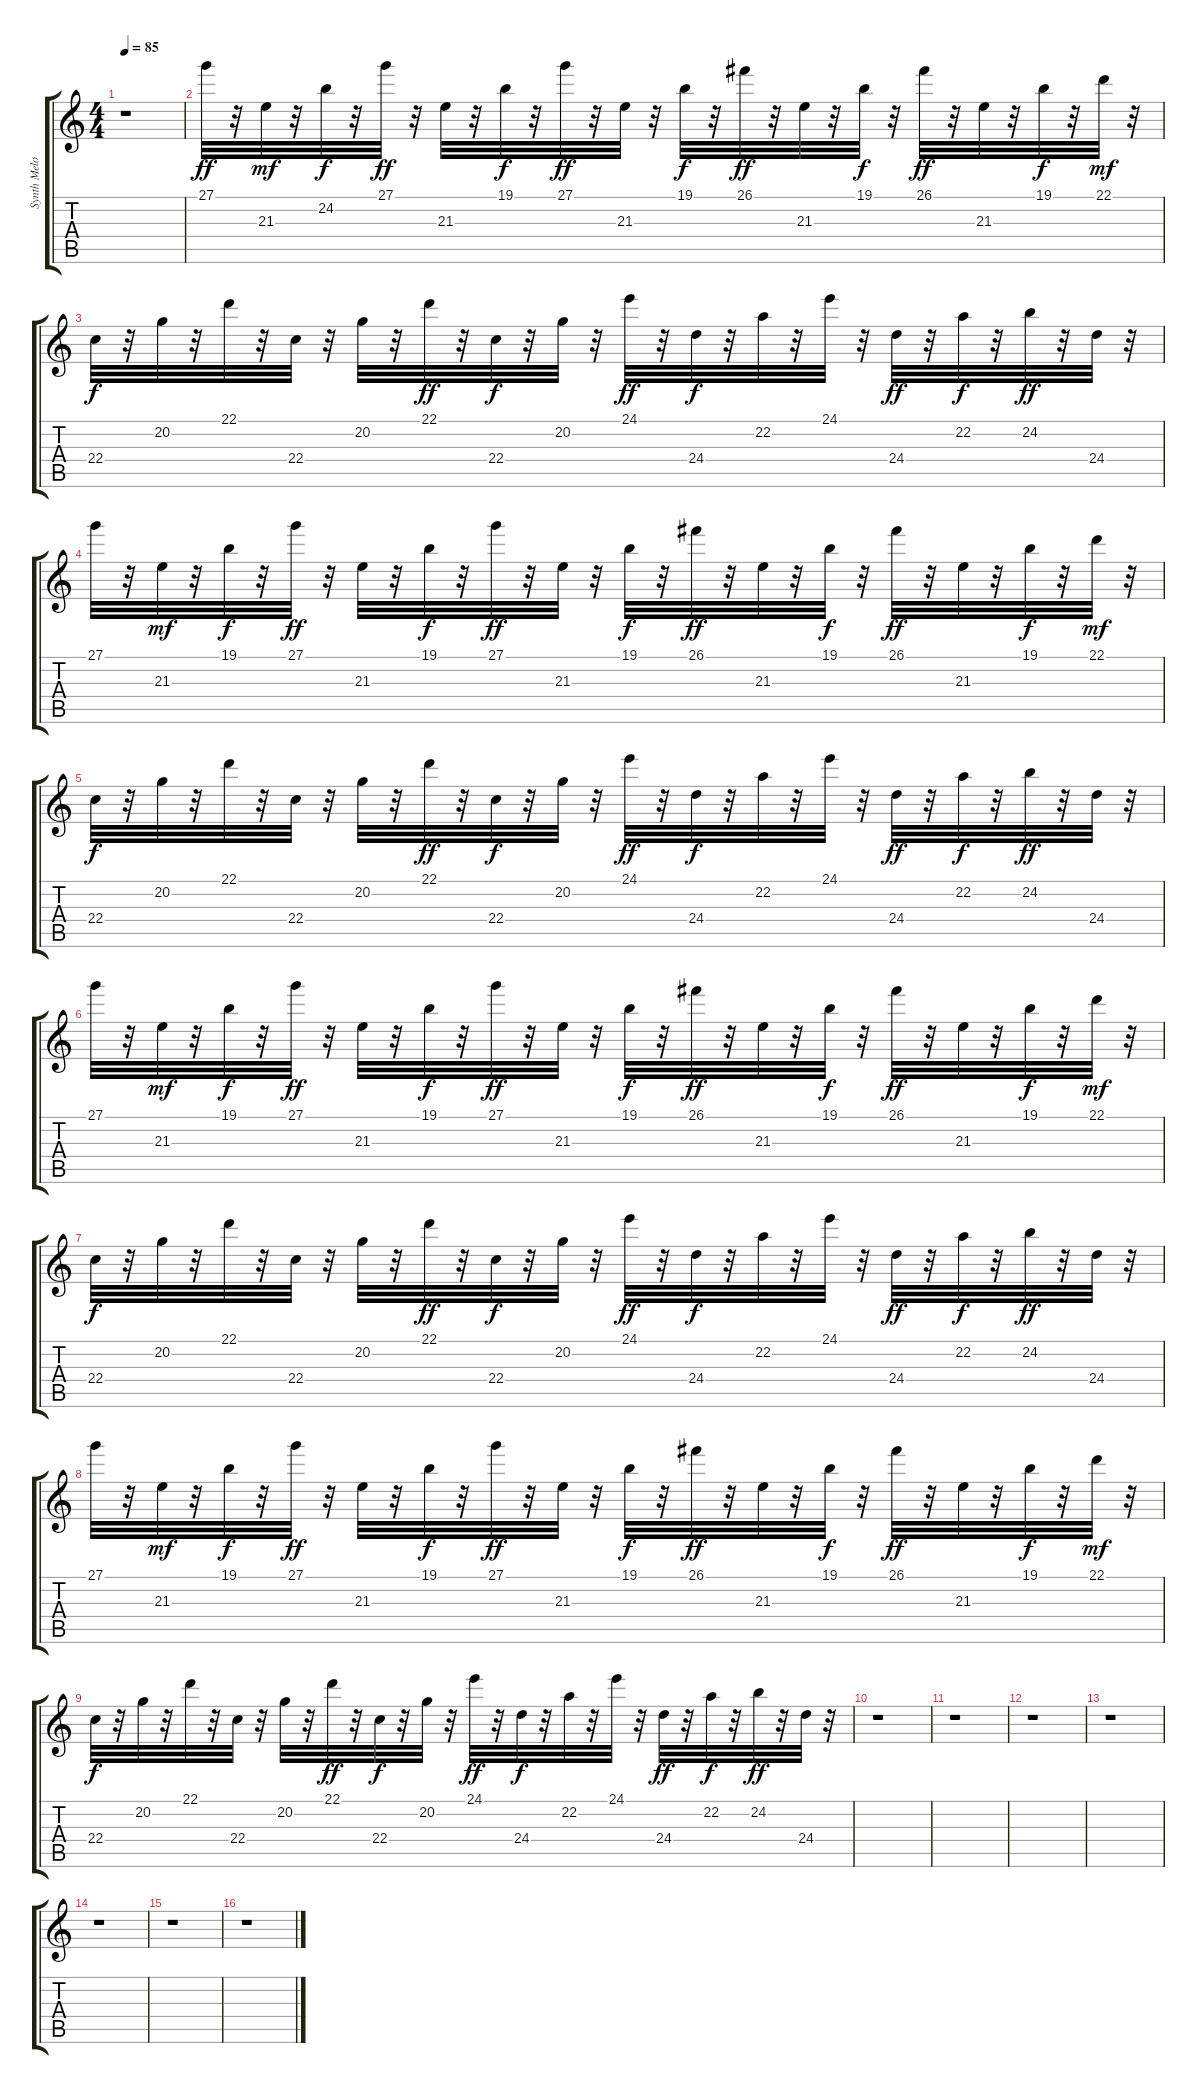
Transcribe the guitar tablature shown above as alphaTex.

\track ("Synth Melody" "Synth Melo") {instrument electricgrandpiano}
\staff {score tabs}
\tuning (E4 B3 G3 D3 A2 E2) {hide}
\ts (4 4)
\tempo 85
\clef g2
\ks c
r.1{dy mf} |
27.1.32{dy ff volume 9} r.32 21.3.32{dy mf volume 9} r.32 24.2.32{dy f volume 10} r.32 27.1.32{dy ff} r.32 21.3.32{volume 10} r.32 19.1.32{dy f} r.32 27.1.32{dy ff} r.32 21.3.32 r.32 19.1.32{dy f volume 10} r.32 26.1.32{dy ff volume 10} r.32 21.3.32 r.32 19.1.32{dy f} r.32 26.1.32{dy ff} r.32 21.3.32 r.32 19.1.32{dy f} r.32 22.1.32{dy mf} r.32 |
22.4.32{dy f} r.32 20.2.32 r.32 22.1.32 r.32 22.4.32 r.32 20.2.32 r.32 22.1.32{dy ff} r.32 22.4.32{dy f} r.32 20.2.32 r.32 24.1.32{dy ff} r.32 24.4.32{dy f} r.32 22.2.32 r.32 24.1.32 r.32 24.4.32{dy ff} r.32 22.2.32{dy f} r.32 24.2.32{dy ff} r.32 24.4.32 r.32 |
27.1.32 r.32 21.3.32{dy mf} r.32 19.1.32{dy f} r.32 27.1.32{dy ff} r.32 21.3.32 r.32 19.1.32{dy f} r.32 27.1.32{dy ff} r.32 21.3.32 r.32 19.1.32{dy f} r.32 26.1.32{dy ff} r.32 21.3.32 r.32 19.1.32{dy f} r.32 26.1.32{dy ff} r.32 21.3.32 r.32 19.1.32{dy f} r.32 22.1.32{dy mf} r.32 |
22.4.32{dy f} r.32 20.2.32 r.32 22.1.32 r.32 22.4.32 r.32 20.2.32 r.32 22.1.32{dy ff} r.32 22.4.32{dy f} r.32 20.2.32 r.32 24.1.32{dy ff} r.32 24.4.32{dy f} r.32 22.2.32 r.32 24.1.32 r.32 24.4.32{dy ff} r.32 22.2.32{dy f} r.32 24.2.32{dy ff} r.32 24.4.32 r.32 |
27.1.32 r.32 21.3.32{dy mf} r.32 19.1.32{dy f} r.32 27.1.32{dy ff} r.32 21.3.32 r.32 19.1.32{dy f} r.32 27.1.32{dy ff} r.32 21.3.32 r.32 19.1.32{dy f} r.32 26.1.32{dy ff} r.32 21.3.32 r.32 19.1.32{dy f} r.32 26.1.32{dy ff} r.32 21.3.32 r.32 19.1.32{dy f} r.32 22.1.32{dy mf} r.32 |
22.4.32{dy f} r.32 20.2.32 r.32 22.1.32 r.32 22.4.32 r.32 20.2.32 r.32 22.1.32{dy ff} r.32 22.4.32{dy f} r.32 20.2.32 r.32 24.1.32{dy ff} r.32 24.4.32{dy f} r.32 22.2.32 r.32 24.1.32 r.32 24.4.32{dy ff} r.32 22.2.32{dy f} r.32 24.2.32{dy ff} r.32 24.4.32 r.32 |
27.1.32 r.32 21.3.32{dy mf} r.32 19.1.32{dy f} r.32 27.1.32{dy ff} r.32 21.3.32 r.32 19.1.32{dy f} r.32 27.1.32{dy ff} r.32 21.3.32 r.32 19.1.32{dy f} r.32 26.1.32{dy ff} r.32 21.3.32 r.32 19.1.32{dy f} r.32 26.1.32{dy ff} r.32 21.3.32 r.32 19.1.32{dy f} r.32 22.1.32{dy mf} r.32 |
22.4.32{dy f} r.32 20.2.32 r.32 22.1.32 r.32 22.4.32 r.32 20.2.32 r.32 22.1.32{dy ff} r.32 22.4.32{dy f} r.32 20.2.32 r.32 24.1.32{dy ff} r.32 24.4.32{dy f} r.32 22.2.32 r.32 24.1.32 r.32 24.4.32{dy ff} r.32 22.2.32{dy f} r.32 24.2.32{dy ff} r.32 24.4.32 r.32 |
r.1 |
r.1 |
r.1 |
r.1 |
r.1 |
r.1 |
r.1
